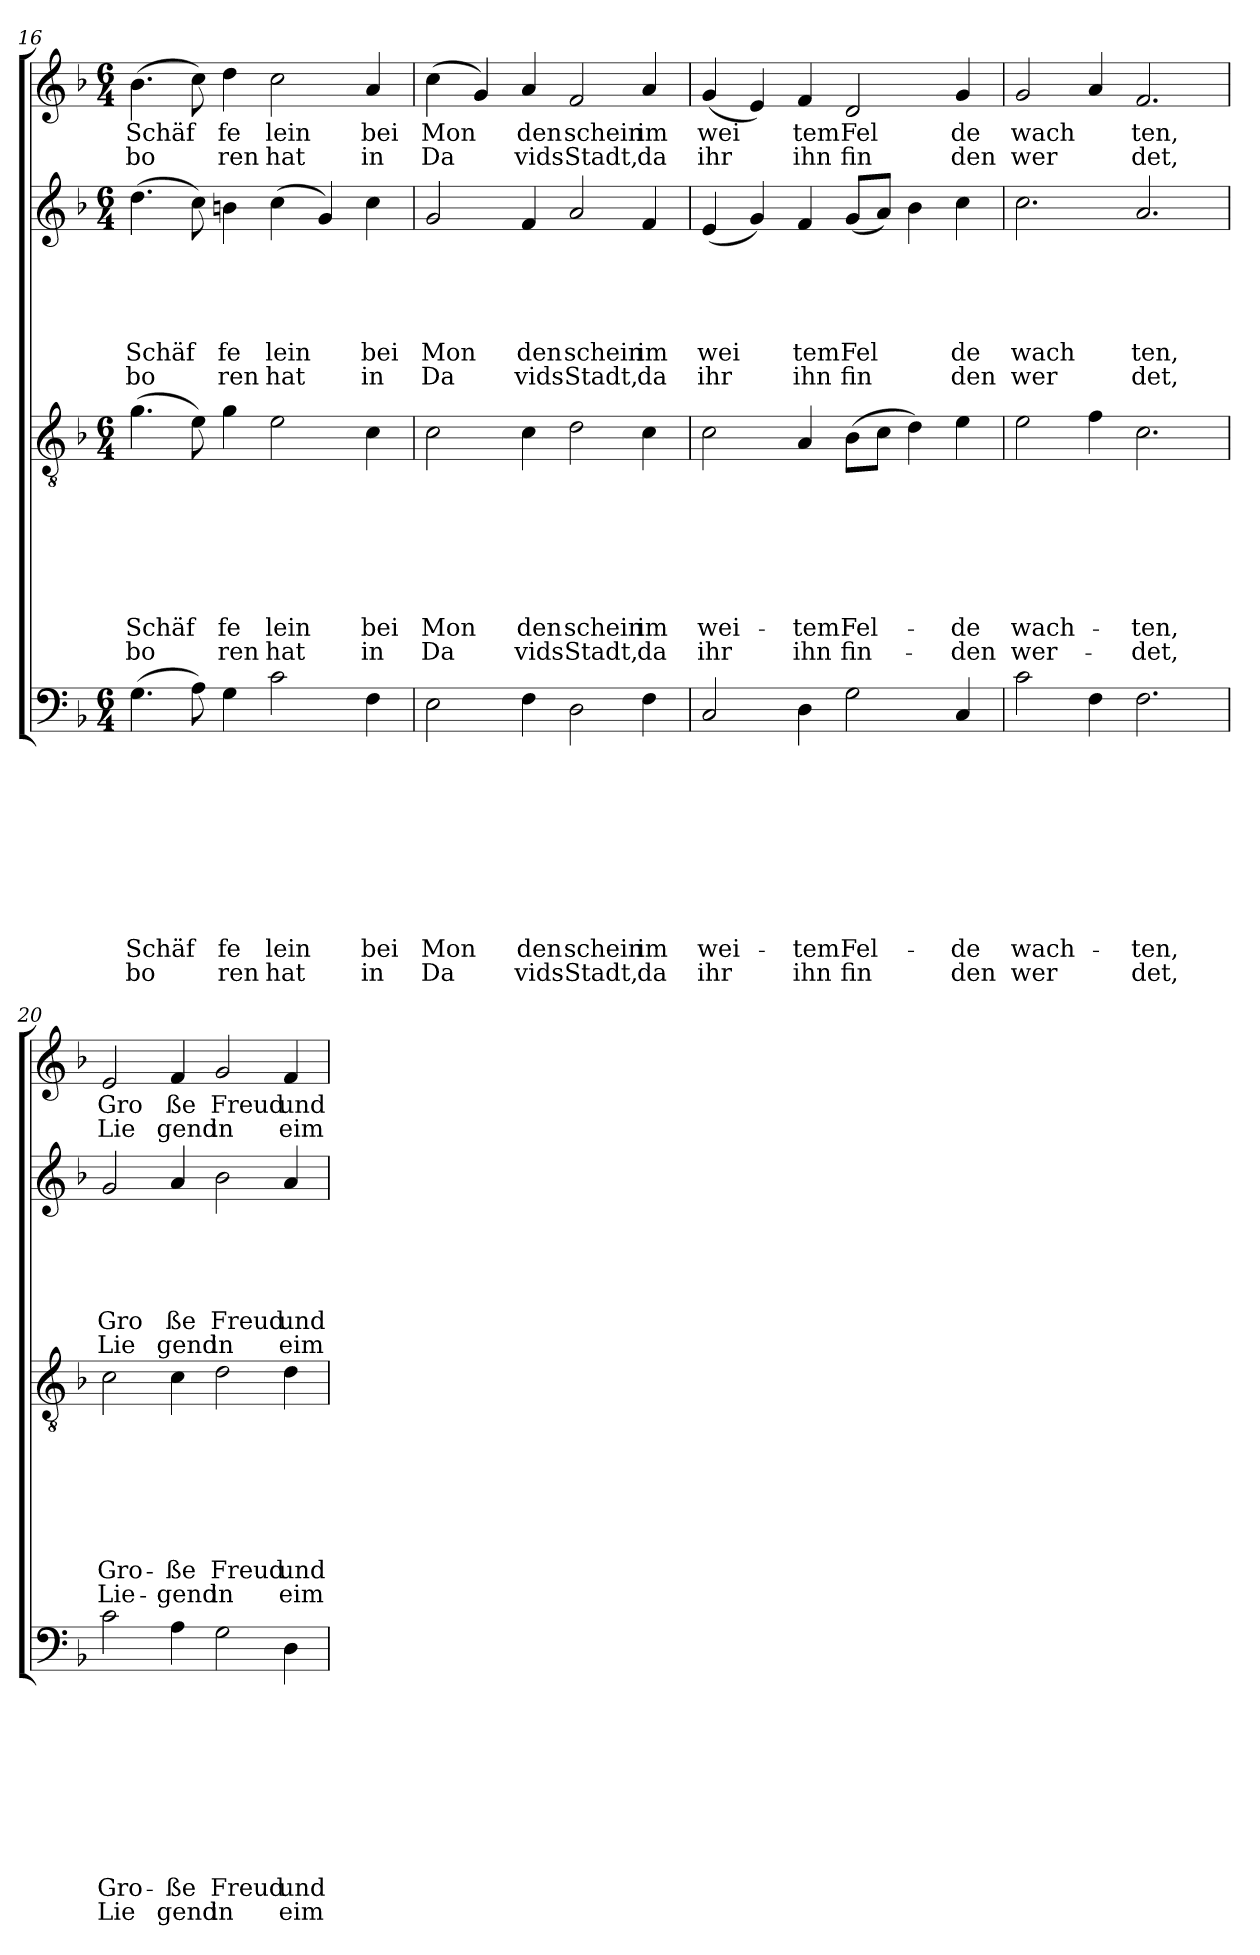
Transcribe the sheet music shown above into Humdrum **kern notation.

**kern	**text	**text	**text	**text	**text	**text	**text	**text	**text	**text	**kern	**text	**text	**text	**text	**text	**text	**text	**text	**kern	**text	**text	**text	**text	**text	**text	**kern	**text	**text
*part4	*part4	*part4	*part4	*part4	*part4	*part4	*part4	*part4	*part4	*part4	*part3	*part3	*part3	*part3	*part3	*part3	*part3	*part3	*part3	*part2	*part2	*part2	*part2	*part2	*part2	*part2	*part1	*part1	*part1
*staff4	*staff4	*staff4	*staff4	*staff4	*staff4	*staff4	*staff4	*staff4	*staff4	*staff4	*staff3	*staff3	*staff3	*staff3	*staff3	*staff3	*staff3	*staff3	*staff3	*staff2	*staff2	*staff2	*staff2	*staff2	*staff2	*staff2	*staff1	*staff1	*staff1
*clefF4	*	*	*	*	*	*	*	*	*	*	*clefGv2	*	*	*	*	*	*	*	*	*clefG2	*	*	*	*	*	*	*clefG2	*	*
*k[b-]	*	*	*	*	*	*	*	*	*	*	*k[b-]	*	*	*	*	*	*	*	*	*k[b-]	*	*	*	*	*	*	*k[b-]	*	*
*F:	*	*	*	*	*	*	*	*	*	*	*F:	*	*	*	*	*	*	*	*	*F:	*	*	*	*	*	*	*F:	*	*
*M6/4	*	*	*	*	*	*	*	*	*	*	*M6/4	*	*	*	*	*	*	*	*	*M6/4	*	*	*	*	*	*	*M6/4	*	*
=16	=16	=16	=16	=16	=16	=16	=16	=16	=16	=16	=16	=16	=16	=16	=16	=16	=16	=16	=16	=16	=16	=16	=16	=16	=16	=16	=16	=16	=16
!	!	!	!	!	!	!	!	!	!LO:LY:b:rj	!LO:LY:b:rj	!	!	!	!	!	!	!	!LO:LY:b:rj	!LO:LY:b:rj	!	!	!	!	!	!LO:LY:b:rj	!LO:LY:b:rj	!	!LO:LY:b:rj	!LO:LY:b:rj
(>4.G\	.	.	.	.	.	.	.	.	Schäf	bo	(>4.g\	.	.	.	.	.	.	Schäf	bo	(>4.dd\	.	.	.	.	Schäf	bo	(>4.b-\	Schäf	bo
8A\)	.	.	.	.	.	.	.	.	.	.	8e\)	.	.	.	.	.	.	.	.	8cc\)	.	.	.	.	.	.	8cc\)	.	.
!	!	!	!	!	!	!	!	!	!LO:LY:b:rj	!LO:LY:b:rj	!	!	!	!	!	!	!	!LO:LY:b:rj	!LO:LY:b:rj	!	!	!	!	!	!LO:LY:b:rj	!LO:LY:b:rj	!	!LO:LY:b:rj	!LO:LY:b:rj
4G\	.	.	.	.	.	.	.	.	fe	ren	4g\	.	.	.	.	.	.	fe	ren	4bn\	.	.	.	.	fe	ren	4dd\	fe	ren
!	!	!	!	!	!	!	!	!	!LO:LY:b:rj	!LO:LY:b:rj	!	!	!	!	!	!	!	!LO:LY:b:rj	!LO:LY:b:rj	!	!	!	!	!	!LO:LY:b:rj	!LO:LY:b:rj	!	!LO:LY:b:rj	!LO:LY:b:rj
2c\	.	.	.	.	.	.	.	.	lein	hat	2e\	.	.	.	.	.	.	lein	hat	(>4cc\	.	.	.	.	lein	hat	2cc\	lein	hat
.	.	.	.	.	.	.	.	.	.	.	.	.	.	.	.	.	.	.	.	4g/)	.	.	.	.	.	.	.	.	.
!	!	!	!	!	!	!	!	!	!LO:LY:b:rj	!LO:LY:b:rj	!	!	!	!	!	!	!	!LO:LY:b:rj	!LO:LY:b:rj	!	!	!	!	!	!LO:LY:b:rj	!LO:LY:b:rj	!	!LO:LY:b:rj	!LO:LY:b:rj
4F\	.	.	.	.	.	.	.	.	bei	in	4c\	.	.	.	.	.	.	bei	in	4cc\	.	.	.	.	bei	in	4a/	bei	in
=17	=17	=17	=17	=17	=17	=17	=17	=17	=17	=17	=17	=17	=17	=17	=17	=17	=17	=17	=17	=17	=17	=17	=17	=17	=17	=17	=17	=17	=17
!	!	!	!	!	!	!	!	!	!LO:LY:b:rj	!LO:LY:b:rj	!	!	!	!	!	!	!	!LO:LY:b:rj	!LO:LY:b:rj	!	!	!	!	!	!LO:LY:b:rj	!LO:LY:b:rj	!	!LO:LY:b:rj	!LO:LY:b:rj
2E\	.	.	.	.	.	.	.	.	Mon	Da	2c\	.	.	.	.	.	.	Mon	Da	2g/	.	.	.	.	Mon	Da	(>4cc\	Mon	Da
.	.	.	.	.	.	.	.	.	.	.	.	.	.	.	.	.	.	.	.	.	.	.	.	.	.	.	4g/)	.	.
!	!	!	!	!	!	!	!	!	!LO:LY:b:rj	!LO:LY:b:rj	!	!	!	!	!	!	!	!LO:LY:b:rj	!LO:LY:b:rj	!	!	!	!	!	!LO:LY:b:rj	!LO:LY:b:rj	!	!LO:LY:b:rj	!LO:LY:b:rj
4F\	.	.	.	.	.	.	.	.	den	vids	4c\	.	.	.	.	.	.	den	vids	4f/	.	.	.	.	den	vids	4a/	den	vids
!	!	!	!	!	!	!	!	!	!LO:LY:b:rj	!LO:LY:b:rj	!	!	!	!	!	!	!	!LO:LY:b:rj	!LO:LY:b:rj	!	!	!	!	!	!LO:LY:b:rj	!LO:LY:b:rj	!	!LO:LY:b:rj	!LO:LY:b:rj
2D\	.	.	.	.	.	.	.	.	schein	Stadt,	2d\	.	.	.	.	.	.	schein	Stadt,	2a/	.	.	.	.	schein	Stadt,	2f/	schein	Stadt,
!	!	!	!	!	!	!	!	!	!LO:LY:b:rj	!LO:LY:b:rj	!	!	!	!	!	!	!	!LO:LY:b:rj	!LO:LY:b:rj	!	!	!	!	!	!LO:LY:b:rj	!LO:LY:b:rj	!	!LO:LY:b:rj	!LO:LY:b:rj
4F\	.	.	.	.	.	.	.	.	im	da	4c\	.	.	.	.	.	.	im	da	4f/	.	.	.	.	im	da	4a/	im	da
!!LO:PB:g=z
=18	=18	=18	=18	=18	=18	=18	=18	=18	=18	=18	=18	=18	=18	=18	=18	=18	=18	=18	=18	=18	=18	=18	=18	=18	=18	=18	=18	=18	=18
!	!	!	!	!	!	!	!	!	!LO:LY:b:rj	!LO:LY:b:rj	!	!	!	!	!	!	!	!LO:LY:b:rj	!LO:LY:b:rj	!	!	!	!	!	!LO:LY:b:rj	!LO:LY:b:rj	!	!LO:LY:b:rj	!LO:LY:b:rj
2C/	.	.	.	.	.	.	.	.	wei-	ihr	2c\	.	.	.	.	.	.	wei-	ihr	(<4e/	.	.	.	.	wei	ihr	(<4g/	wei	ihr
.	.	.	.	.	.	.	.	.	.	.	.	.	.	.	.	.	.	.	.	4g/)	.	.	.	.	.	.	4e/)	.	.
!	!	!	!	!	!	!	!	!	!LO:LY:b:rj	!LO:LY:b:rj	!	!	!	!	!	!	!	!LO:LY:b:rj	!LO:LY:b:rj	!	!	!	!	!	!LO:LY:b:rj	!LO:LY:b:rj	!	!LO:LY:b:rj	!LO:LY:b:rj
4D\	.	.	.	.	.	.	.	.	-tem	ihn	4A/	.	.	.	.	.	.	-tem	ihn	4f/	.	.	.	.	tem	ihn	4f/	tem	ihn
!	!	!	!	!	!	!	!	!	!LO:LY:b:rj	!LO:LY:b:rj	!	!	!	!	!	!	!	!LO:LY:b:rj	!LO:LY:b:rj	!	!	!	!	!	!LO:LY:b:rj	!LO:LY:b:rj	!	!LO:LY:b:rj	!LO:LY:b:rj
2G\	.	.	.	.	.	.	.	.	Fel-	fin	(>8B-\L	.	.	.	.	.	.	Fel-	fin-	(>8g/L	.	.	.	.	Fel	fin	2d/	Fel	fin
.	.	.	.	.	.	.	.	.	.	.	8c\J	.	.	.	.	.	.	.	.	8a/J)	.	.	.	.	.	.	.	.	.
.	.	.	.	.	.	.	.	.	.	.	4d\)	.	.	.	.	.	.	.	.	4b-\	.	.	.	.	.	.	.	.	.
!	!	!	!	!	!	!	!	!	!LO:LY:b:rj	!LO:LY:b:rj	!	!	!	!	!	!	!	!LO:LY:b:rj	!LO:LY:b:rj	!	!	!	!	!	!LO:LY:b:rj	!LO:LY:b:rj	!	!LO:LY:b:rj	!LO:LY:b:rj
4C/	.	.	.	.	.	.	.	.	-de	den	4e\	.	.	.	.	.	.	-de	-den	4cc\	.	.	.	.	de	den	4g/	de	den
=19	=19	=19	=19	=19	=19	=19	=19	=19	=19	=19	=19	=19	=19	=19	=19	=19	=19	=19	=19	=19	=19	=19	=19	=19	=19	=19	=19	=19	=19
!	!	!	!	!	!	!	!	!	!LO:LY:b:rj	!LO:LY:b:rj	!	!	!	!	!	!	!	!LO:LY:b:rj	!LO:LY:b:rj	!	!	!	!	!	!LO:LY:b:rj	!LO:LY:b:rj	!	!LO:LY:b:rj	!LO:LY:b:rj
2c\	.	.	.	.	.	.	.	.	wach-	wer	2e\	.	.	.	.	.	.	wach-	wer-	2.cc\	.	.	.	.	wach	wer	2g/	wach	wer
4F\	.	.	.	.	.	.	.	.	.	.	4f\	.	.	.	.	.	.	.	.	.	.	.	.	.	.	.	4a/	.	.
!	!	!	!	!	!	!	!	!	!LO:LY:b:rj	!LO:LY:b:rj	!	!	!	!	!	!	!	!LO:LY:b:rj	!LO:LY:b:rj	!	!	!	!	!	!LO:LY:b:rj	!LO:LY:b:rj	!	!LO:LY:b:rj	!LO:LY:b:rj
2.F\	.	.	.	.	.	.	.	.	-ten,	det,	2.c\	.	.	.	.	.	.	-ten,	-det,	2.a/	.	.	.	.	ten,	det,	2.f/	ten,	det,
=20	=20	=20	=20	=20	=20	=20	=20	=20	=20	=20	=20	=20	=20	=20	=20	=20	=20	=20	=20	=20	=20	=20	=20	=20	=20	=20	=20	=20	=20
!	!	!	!	!	!	!	!	!	!LO:LY:b:rj	!LO:LY:b:rj	!	!	!	!	!	!	!	!LO:LY:b:rj	!LO:LY:b:rj	!	!	!	!	!	!LO:LY:b:rj	!LO:LY:b:rj	!	!LO:LY:b:rj	!LO:LY:b:rj
2c\	.	.	.	.	.	.	.	.	Gro-	Lie	2c\	.	.	.	.	.	.	Gro-	Lie-	2g/	.	.	.	.	Gro	Lie	2e/	Gro	Lie
!	!	!	!	!	!	!	!	!	!LO:LY:b:rj	!LO:LY:b:rj	!	!	!	!	!	!	!	!LO:LY:b:rj	!LO:LY:b:rj	!	!	!	!	!	!LO:LY:b:rj	!LO:LY:b:rj	!	!LO:LY:b:rj	!LO:LY:b:rj
4A\	.	.	.	.	.	.	.	.	-ße	gend	4c\	.	.	.	.	.	.	-ße	-gend	4a/	.	.	.	.	ße	gend	4f/	ße	gend
!	!	!	!	!	!	!	!	!	!LO:LY:b:rj	!LO:LY:b:rj	!	!	!	!	!	!	!	!LO:LY:b:rj	!LO:LY:b:rj	!	!	!	!	!	!LO:LY:b:rj	!LO:LY:b:rj	!	!LO:LY:b:rj	!LO:LY:b:rj
2G\	.	.	.	.	.	.	.	.	Freud	in	2d\	.	.	.	.	.	.	Freud	in	2b-\	.	.	.	.	Freud	in	2g/	Freud	in
!	!	!	!	!	!	!	!	!	!LO:LY:b:rj	!LO:LY:b:rj	!	!	!	!	!	!	!	!LO:LY:b:rj	!LO:LY:b:rj	!	!	!	!	!	!LO:LY:b:rj	!LO:LY:b:rj	!	!LO:LY:b:rj	!LO:LY:b:rj
4D\	.	.	.	.	.	.	.	.	und	eim	4d\	.	.	.	.	.	.	und	eim	4a/	.	.	.	.	und	eim	4f/	und	eim
=	=	=	=	=	=	=	=	=	=	=	=	=	=	=	=	=	=	=	=	=	=	=	=	=	=	=	=	=	=
*-	*-	*-	*-	*-	*-	*-	*-	*-	*-	*-	*-	*-	*-	*-	*-	*-	*-	*-	*-	*-	*-	*-	*-	*-	*-	*-	*-	*-	*-
